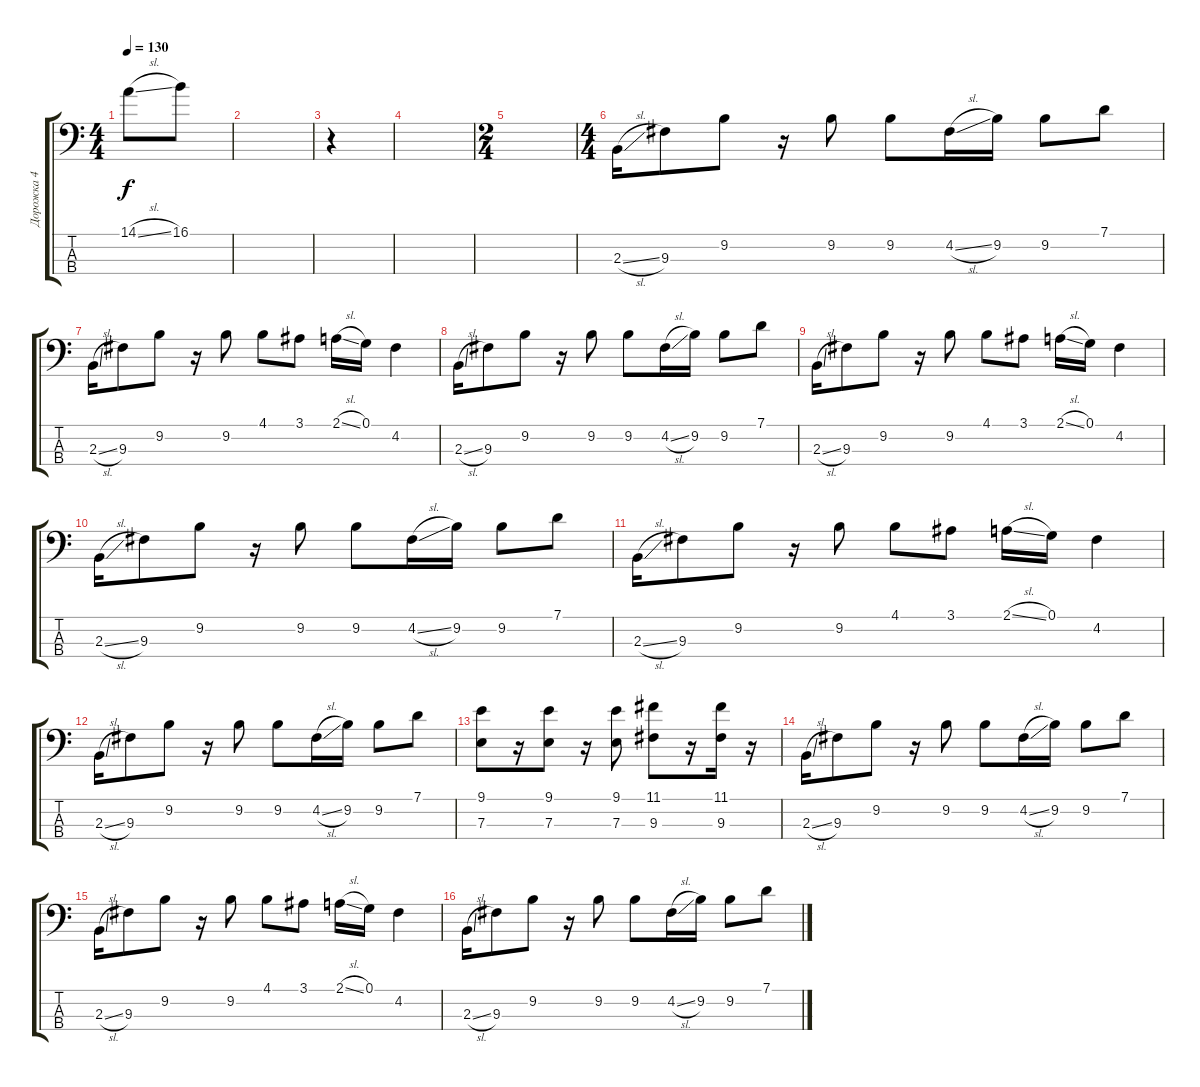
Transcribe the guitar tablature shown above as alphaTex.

\track ("Дорожка 4" "Дорожка 4") {solo instrument electricbassfinger}
\staff {score tabs}
\tuning (G2 D2 A1 E1) {hide}
\ts (4 4)
\tempo 130
\clef f4
\ks c
14.1{sl}.8{dy f} 16.1.8 |
|
r.4 |
|
\ts (2 4)
|
\ts (4 4)
2.3{sl}.16{volume 16} 9.3.8 9.2.8 r.16 9.2.8 9.2.8 4.2{sl}.16 9.2.16 9.2.8 7.1.8 |
2.3{sl}.16 9.3.8 9.2.8 r.16 9.2.8 4.1.8 3.1.8 2.1{sl}.16 0.1.16 4.2.4 |
2.3{sl}.16 9.3.8 9.2.8 r.16 9.2.8 9.2.8 4.2{sl}.16 9.2.16 9.2.8 7.1.8 |
2.3{sl}.16 9.3.8 9.2.8 r.16 9.2.8 4.1.8 3.1.8 2.1{sl}.16 0.1.16 4.2.4 |
2.3{sl}.16 9.3.8 9.2.8 r.16 9.2.8 9.2.8 4.2{sl}.16 9.2.16 9.2.8 7.1.8 |
2.3{sl}.16 9.3.8 9.2.8 r.16 9.2.8 4.1.8 3.1.8 2.1{sl}.16 0.1.16 4.2.4 |
2.3{sl}.16 9.3.8 9.2.8 r.16 9.2.8 9.2.8 4.2{sl}.16 9.2.16 9.2.8 7.1.8 |
(9.1 7.3).8 r.16 (9.1 7.3).8 r.16 (9.1 7.3).8 (11.1 9.3).8 r.16 (11.1 9.3).16 r.16 |
2.3{sl}.16{volume 16} 9.3.8 9.2.8 r.16 9.2.8 9.2.8 4.2{sl}.16 9.2.16 9.2.8 7.1.8 |
2.3{sl}.16 9.3.8 9.2.8 r.16 9.2.8 4.1.8 3.1.8 2.1{sl}.16 0.1.16 4.2.4 |
2.3{sl}.16 9.3.8 9.2.8 r.16 9.2.8 9.2.8 4.2{sl}.16 9.2.16 9.2.8 7.1.8
